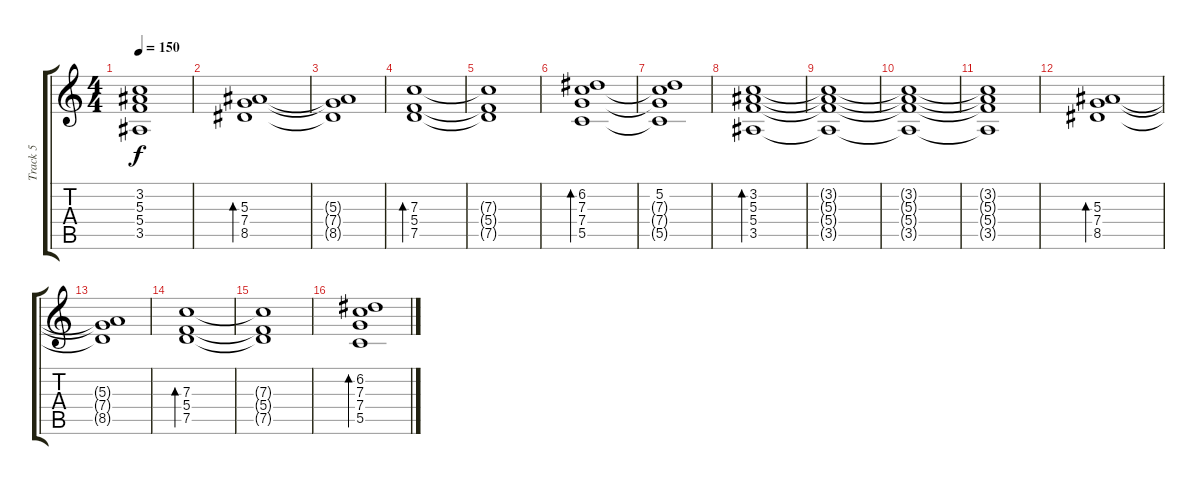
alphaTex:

\track ("Track 5" "Track 5") {instrument distortionguitar}
\staff {score tabs}
\tuning (D4 A3 F3 C3 G2 C2) {hide}
\ts (4 4)
\tempo 150
\clef g2
\ks c
(3.2{t} 5.3{t} 5.4{t} 3.5{t}).1{dy f} |
(5.3 7.4 8.5).1{bd 240} |
(5.3{t} 7.4{t} 8.5{t}).1 |
(7.3 5.4 7.5).1{bd 240} |
(7.3{t} 5.4{t} 7.5{t}).1 |
(6.2 7.3 7.4 5.5).1{bd 240} |
(5.2 7.3{t} 7.4{t} 5.5{t}).1 |
(3.2 5.3 5.4 3.5).1{bd 240} |
(3.2{t} 5.3{t} 5.4{t} 3.5{t}).1 |
(3.2{t} 5.3{t} 5.4{t} 3.5{t}).1 |
(3.2{t} 5.3{t} 5.4{t} 3.5{t}).1 |
(5.3 7.4 8.5).1{bd 240} |
(5.3{t} 7.4{t} 8.5{t}).1 |
(7.3 5.4 7.5).1{bd 240} |
(7.3{t} 5.4{t} 7.5{t}).1 |
(6.2 7.3 7.4 5.5).1{bd 240}
